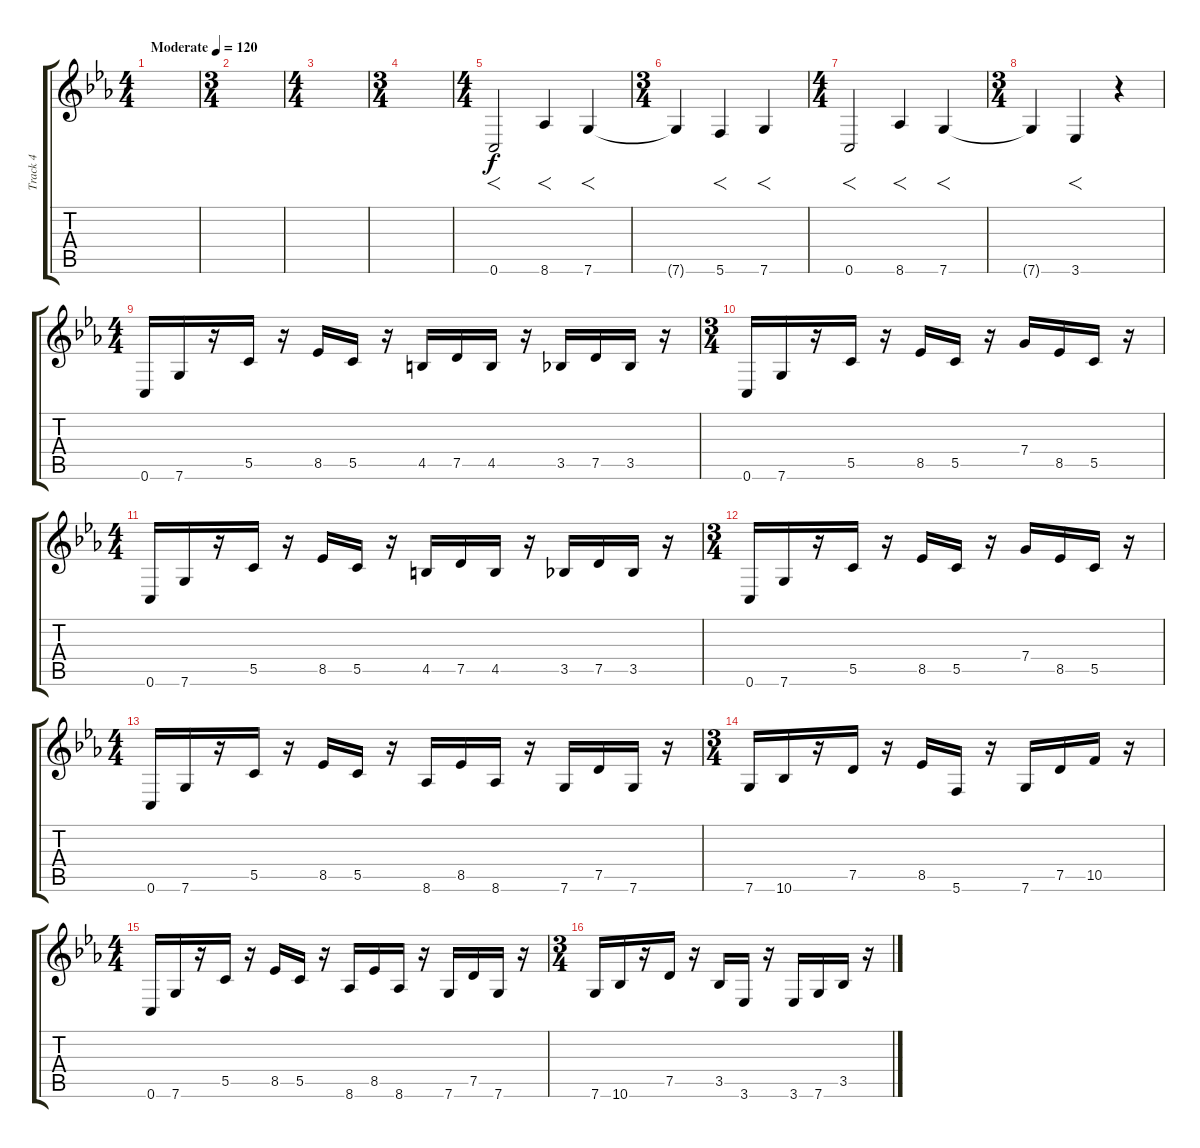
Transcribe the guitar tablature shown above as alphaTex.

\track ("Track 4" "Track 4") {instrument distortionguitar}
\staff {score tabs}
\tuning (D4 A3 F3 C3 G2 C2) {hide}
\ts (4 4)
\tempo (120 "Moderate")
\clef g2
\ks eb
|
\ts (3 4)
|
\ts (4 4)
|
\ts (3 4)
|
\ts (4 4)
0.6.2{f} 8.6.4{f} 7.6.4{f} |
\ts (3 4)
7.6{t}.4 5.6.4{f} 7.6.4{f} |
\ts (4 4)
0.6.2{f} 8.6.4{f} 7.6.4{f} |
\ts (3 4)
7.6{t}.4 3.6.4{f} r.4 |
\ts (4 4)
0.6.16 7.6.16 r.16 5.5.16 r.16 8.5.16 5.5.16 r.16 4.5.16 7.5.16 4.5.16 r.16 3.5.16 7.5.16 3.5.16 r.16 |
\ts (3 4)
0.6.16 7.6.16 r.16 5.5.16 r.16 8.5.16 5.5.16 r.16 7.4.16 8.5.16 5.5.16 r.16 |
\ts (4 4)
0.6.16 7.6.16 r.16 5.5.16 r.16 8.5.16 5.5.16 r.16 4.5.16 7.5.16 4.5.16 r.16 3.5.16 7.5.16 3.5.16 r.16 |
\ts (3 4)
0.6.16 7.6.16 r.16 5.5.16 r.16 8.5.16 5.5.16 r.16 7.4.16 8.5.16 5.5.16 r.16 |
\ts (4 4)
0.6.16 7.6.16 r.16 5.5.16 r.16 8.5.16 5.5.16 r.16 8.6.16 8.5.16 8.6.16 r.16 7.6.16 7.5.16 7.6.16 r.16 |
\ts (3 4)
7.6.16 10.6.16 r.16 7.5.16 r.16 8.5.16 5.6.16 r.16 7.6.16 7.5.16 10.5.16 r.16 |
\ts (4 4)
0.6.16 7.6.16 r.16 5.5.16 r.16 8.5.16 5.5.16 r.16 8.6.16 8.5.16 8.6.16 r.16 7.6.16 7.5.16 7.6.16 r.16 |
\ts (3 4)
7.6.16 10.6.16 r.16 7.5.16 r.16 3.5.16 3.6.16 r.16 3.6.16 7.6.16 3.5.16 r.16
